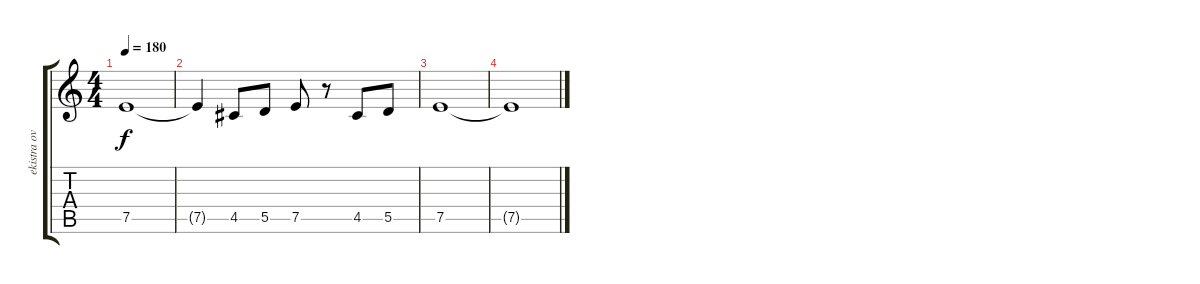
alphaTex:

\track ("ekistra over dub" "ekistra ov") {instrument distortionguitar}
\staff {score tabs}
\tuning (E4 B3 G3 D3 A2 E2) {hide}
\ts (4 4)
\tempo 180
\clef g2
\ks c
7.5.1{dy f} |
7.5{t}.4 4.5.8 5.5.8 7.5.8 r.8 4.5.8 5.5.8 |
7.5.1 |
7.5{t}.1
